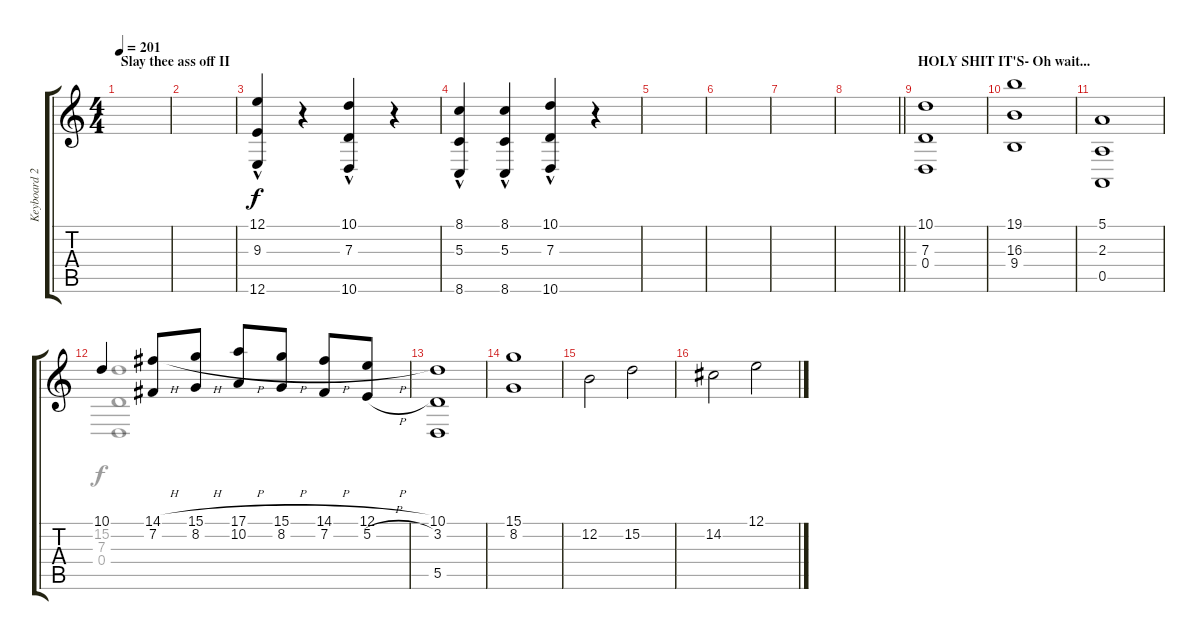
\track ("Keyboard 2" "Keyboard 2") {instrument stringensemble1}
\staff {score tabs}
\tuning (E4 B3 G3 D3 A2 E2) {hide}
\voice
\ts (4 4)
\section ("" "Slay thee ass off II")
\tempo 201
\clef g2
\ks c
|
|
(12.1{hac} 9.3{hac} 12.6{hac}).4 r.4 (10.1{hac} 7.3{hac} 10.6{hac}).4 r.4 |
(8.1{hac} 5.3{hac} 8.6{hac}).4 (8.1{hac} 5.3{hac} 8.6{hac}).4 (10.1{hac} 7.3{hac} 10.6{hac}).4 r.4 |
|
|
|
\barLineRight lightlight
|
\section ("" "HOLY SHIT IT'S- Oh wait...")
(10.1 7.3 0.4).1 |
(19.1 16.3 9.4).1 |
(5.1 2.3 0.5).1 |
10.1.4 (14.1{h} 7.2).8 (15.1{h} 8.2).8 (17.1{h} 10.2).8 (15.1{h} 8.2).8 (14.1{h} 7.2).8 (12.1{h} 5.2{h}).8 |
(10.1 3.2 5.5).1 |
(15.1 8.2).1 |
12.2.2 15.2.2 |
14.2.2 12.1.2
\voice
\clef g2
\ottava regular
\simile none
\ks c
|
|
|
|
|
|
|
\barLineRight lightlight
|
|
|
|
(15.2 7.3 0.4).1 |
|
|
|
